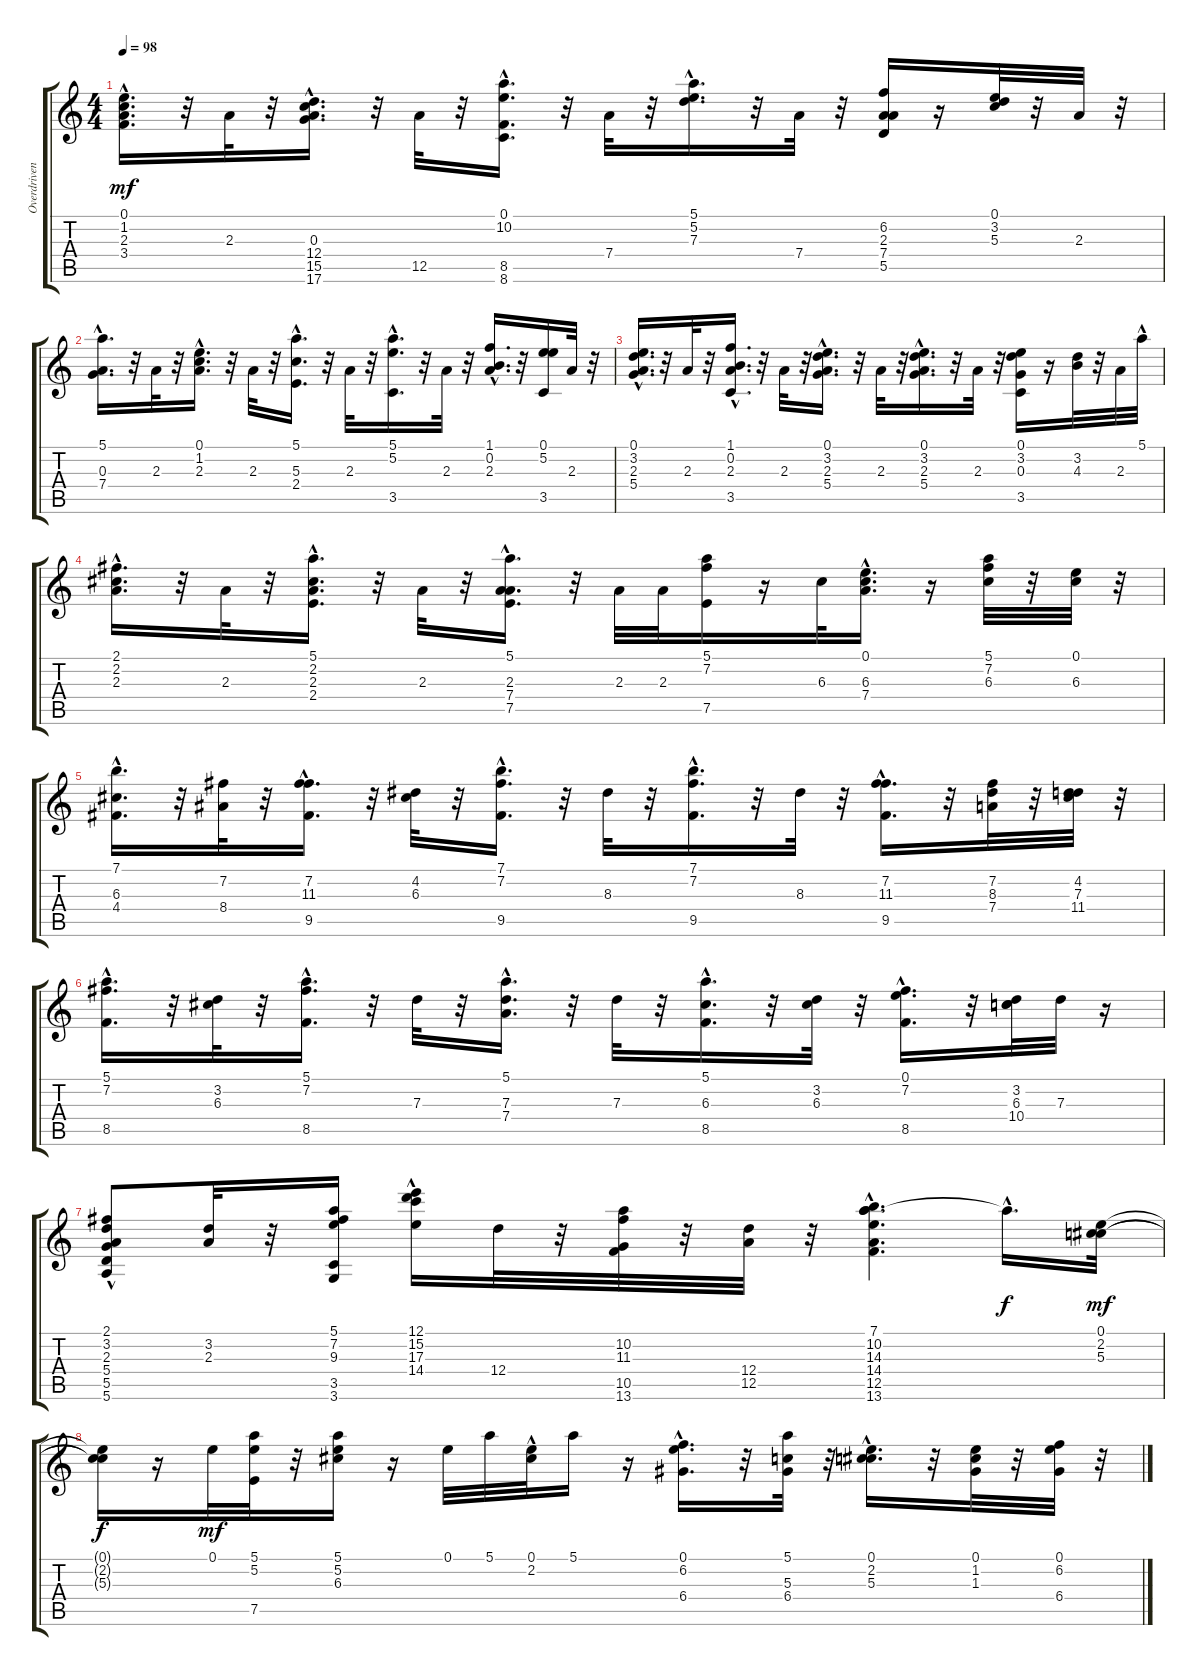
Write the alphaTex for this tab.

\track ("Overdriven Guitar (left)" "Overdriven") {instrument overdrivenguitar}
\staff {score tabs}
\tuning (E4 B3 G3 D3 A2 E2) {hide}
\ts (4 4)
\tempo 98
\clef g2
\ks c
(0.1{hac} 1.2 2.3{hac} 3.4{hac}).16{d dy mf} r.32 2.3.32 r.32 (0.3{hac} 12.4{hac} 15.5 17.6).16{d} r.32 12.5.32 r.32 (0.1{hac} 10.2{hac} 8.5{hac} 8.6).16{d} r.32 7.4.32 r.32 (5.1 5.2 7.3{hac}).16{d} r.32 7.4.32 r.32 (6.2 2.3 7.4 5.5).16 r.16 (0.1 3.2 5.3).32 r.32 2.3.32 r.32 |
(5.1{hac} 0.3{hac} 7.4{hac}).16{d} r.32 2.3.32 r.32 (0.1{hac} 1.2 2.3{hac}).16{d} r.32 2.3.32 r.32 (5.1{hac} 5.3{hac} 2.4{hac}).16{d} r.32 2.3.32 r.32 (5.1 5.2{hac} 3.5).16{d} r.32 2.3.32 r.32 (1.1 0.2{hac} 2.3).16{d} r.32 (0.1 5.2 3.5).16 2.3.32 r.32 |
(0.1{hac} 3.2{hac} 2.3{hac} 5.4{hac}).16{d} r.32 2.3.32 r.32 (1.1{hac} 0.2{hac} 2.3 3.5{hac}).16{d} r.32 2.3.32 r.32 (0.1{hac} 3.2{hac} 2.3{hac} 5.4{hac}).16{d} r.32 2.3.32 r.32 (0.1{hac} 3.2{hac} 2.3 5.4).16{d} r.32 2.3.32 r.32 (0.1 3.2 0.3 3.5).16 r.16 (3.2 4.3).32 r.32 2.3.32 5.1{hac}.32 |
(2.1{hac} 2.2{hac} 2.3{hac}).16{d} r.32 2.3.32 r.32 (5.1{hac} 2.2{hac} 2.3{hac} 2.4).16{d} r.32 2.3.32 r.32 (5.1{hac} 2.3 7.4{hac} 7.5).16{d} r.32 2.3.32 2.3.32 (5.1 7.2 7.5).16 r.16 6.3.32 (0.1{hac} 6.3{hac} 7.4{hac}).16{d} r.16 (5.1 7.2 6.3).32 r.32 (0.1 6.3).32 r.32 |
(7.1{hac} 6.3{hac} 4.4{hac}).16{d} r.32 (7.2 8.4).32 r.32 (7.2{hac} 11.3{hac} 9.5{hac}).16{d} r.32 (4.2 6.3).32 r.32 (7.1{hac} 7.2{hac} 9.5{hac}).16{d} r.32 8.3.32 r.32 (7.1{hac} 7.2{hac} 9.5).16{d} r.32 8.3.32 r.32 (7.2{hac} 11.3{hac} 9.5).16{d} r.32 (7.2 8.3 7.4).32 r.32 (4.2 7.3 11.4).32 r.32 |
(5.1{hac} 7.2{hac} 8.5{hac}).16{d} r.32 (3.2 6.3).32 r.32 (5.1{hac} 7.2 8.5{hac}).16{d} r.32 7.3.32 r.32 (5.1{hac} 7.3 7.4).16{d} r.32 7.3.32 r.32 (5.1{hac} 6.3 8.5).16{d} r.32 (3.2 6.3).32 r.32 (0.1{hac} 7.2{hac} 8.5).16{d} r.32 (3.2 6.3 10.4).32 7.3.32 r.16 |
(2.1{hac} 3.2 2.3 5.4 5.5{hac} 5.6).8 (3.2 2.3).32 r.32 (5.1 7.2 9.3 3.5 3.6).16 (12.1{hac} 15.2{hac} 17.3{hac} 14.4).16 12.4.32 r.32 (10.2 11.3 10.5 13.6).32 r.32 (12.4 12.5).32 r.32 (7.1{hac} 10.2{hac} 14.3{hac} 14.4 12.5 13.6).4{d} 10.2{hac t}.16{d dy f} (0.1 2.2 5.3).32{dy mf} |
(0.1{t} 2.2{t} 5.3{t}).16{dy f} r.16 0.1.32{dy mf volume 9} (5.1 5.2 7.5).32 r.32 (5.1 5.2 6.3).16 r.16 0.1.32 5.1.32 (0.1{hac} 2.2).32 5.1.16 r.16 (0.1{hac} 6.2 6.4).16{d} r.32 (5.1 5.3 6.4).32 r.32 (0.1{hac} 2.2 5.3).16{d} r.32 (0.1 1.2 1.3).32 r.32 (0.1 6.2 6.4).32 r.32
